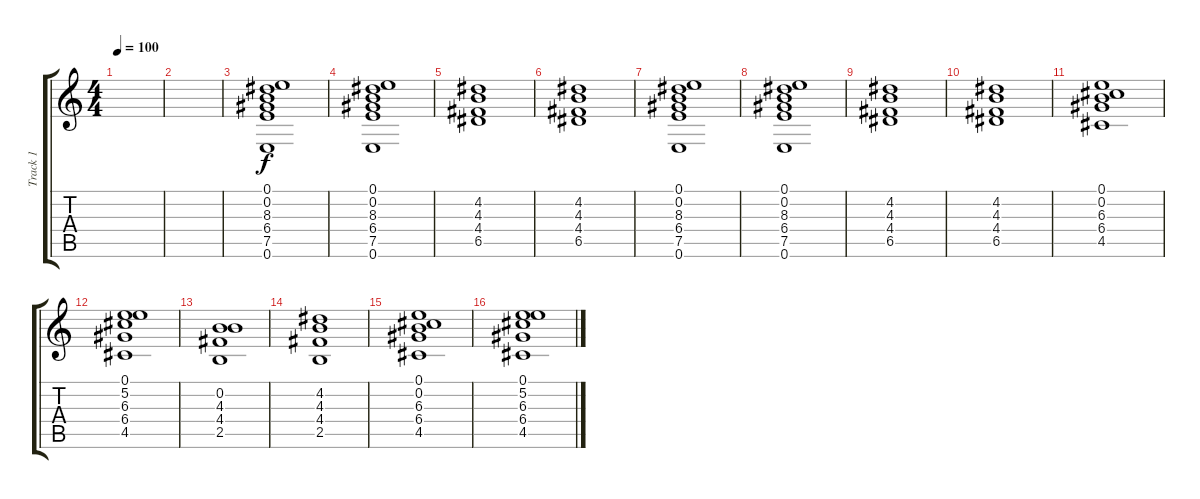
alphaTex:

\track ("Track 1" "Track 1") {instrument acousticguitarnylon}
\staff {score tabs}
\tuning (E4 B3 G3 D3 A2 E2) {hide}
\ts (4 4)
\tempo 100
\clef g2
\ks c
|
|
(0.1 0.2 8.3 6.4 7.5 0.6).1 |
(0.1 0.2 8.3 6.4 7.5 0.6).1 |
(4.2 4.3 4.4 6.5).1 |
(4.2 4.3 4.4 6.5).1 |
(0.1 0.2 8.3 6.4 7.5 0.6).1 |
(0.1 0.2 8.3 6.4 7.5 0.6).1 |
(4.2 4.3 4.4 6.5).1 |
(4.2 4.3 4.4 6.5).1 |
(0.1 0.2 6.3 6.4 4.5).1 |
(0.1 5.2 6.3 6.4 4.5).1 |
(0.2 4.3 4.4 2.5).1 |
(4.2 4.3 4.4 2.5).1 |
(0.1 0.2 6.3 6.4 4.5).1 |
(0.1 5.2 6.3 6.4 4.5).1
